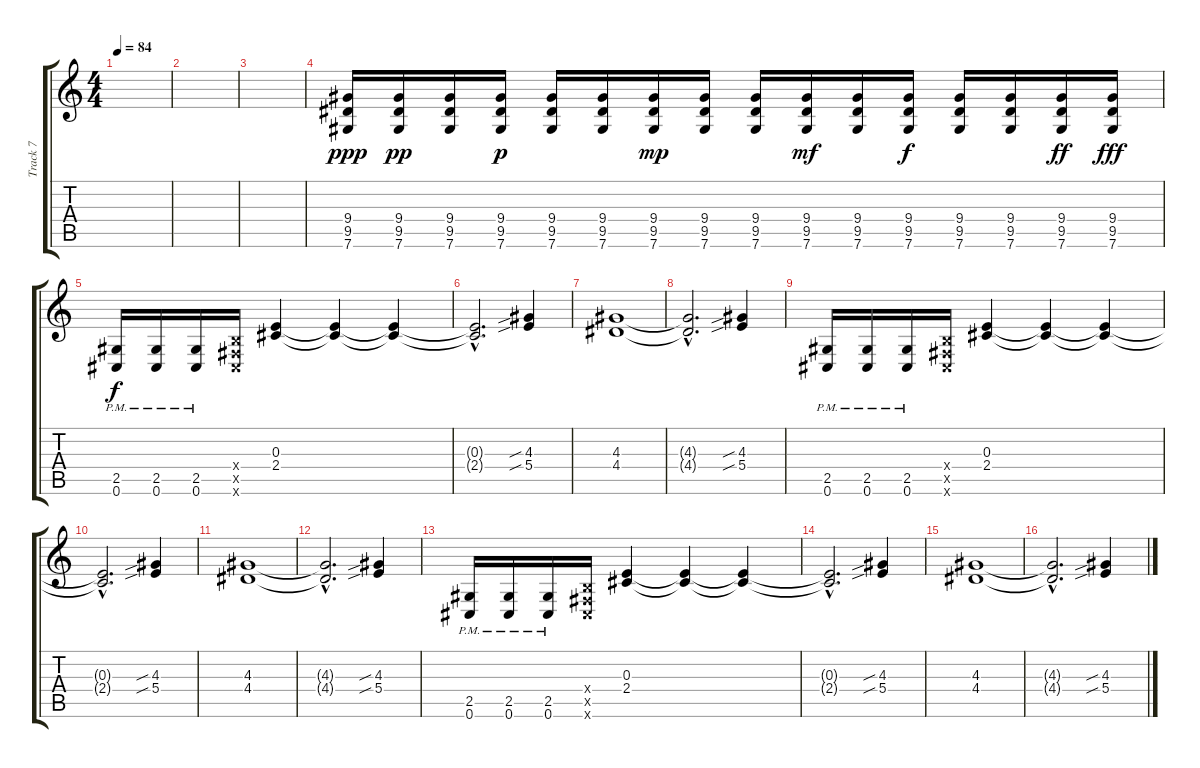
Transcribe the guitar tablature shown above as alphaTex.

\track ("Track 7" "Track 7") {instrument distortionguitar}
\staff {score tabs}
\tuning (Db4 Ab3 E3 B2 Gb2 Db2) {hide}
\ts (4 4)
\tempo 84
\clef g2
\ks c
|
|
|
(9.4 9.5 7.6).16{dy ppp} (9.4 9.5 7.6).16{dy pp} (9.4 9.5 7.6).16 (9.4 9.5 7.6).16{dy p} (9.4 9.5 7.6).16 (9.4 9.5 7.6).16 (9.4 9.5 7.6).16{dy mp} (9.4 9.5 7.6).16 (9.4 9.5 7.6).16 (9.4 9.5 7.6).16{dy mf} (9.4 9.5 7.6).16 (9.4 9.5 7.6).16{dy f} (9.4 9.5 7.6).16 (9.4 9.5 7.6).16 (9.4 9.5 7.6).16{dy ff} (9.4 9.5 7.6).16{dy fff} |
(2.5{pm} 0.6{pm}).16{dy f} (2.5{pm} 0.6{pm}).16 (2.5{pm} 0.6{pm}).16 (0.4{x} 0.5{x} 0.6{x}).16 (0.3 2.4).4 (0.3{t} 2.4{t}).4 (0.3{t} 2.4{t}).4 |
(0.3{hac t} 2.4{hac t}).2{d} (4.3{sib} 5.4{sib}).4 |
(4.3 4.4).1 |
(4.3{hac t} 4.4{hac t}).2{d} (4.3{sib} 5.4{sib}).4 |
(2.5{pm} 0.6{pm}).16 (2.5{pm} 0.6{pm}).16 (2.5{pm} 0.6{pm}).16 (0.4{x} 0.5{x} 0.6{x}).16 (0.3 2.4).4 (0.3{t} 2.4{t}).4 (0.3{t} 2.4{t}).4 |
(0.3{hac t} 2.4{hac t}).2{d} (4.3{sib} 5.4{sib}).4 |
(4.3 4.4).1 |
(4.3{hac t} 4.4{hac t}).2{d} (4.3{sib} 5.4{sib}).4 |
(2.5{pm} 0.6{pm}).16 (2.5{pm} 0.6{pm}).16 (2.5{pm} 0.6{pm}).16 (0.4{x} 0.5{x} 0.6{x}).16 (0.3 2.4).4 (0.3{t} 2.4{t}).4 (0.3{t} 2.4{t}).4 |
(0.3{hac t} 2.4{hac t}).2{d} (4.3{sib} 5.4{sib}).4 |
(4.3 4.4).1 |
(4.3{hac t} 4.4{hac t}).2{d} (4.3{sib} 5.4{sib}).4
